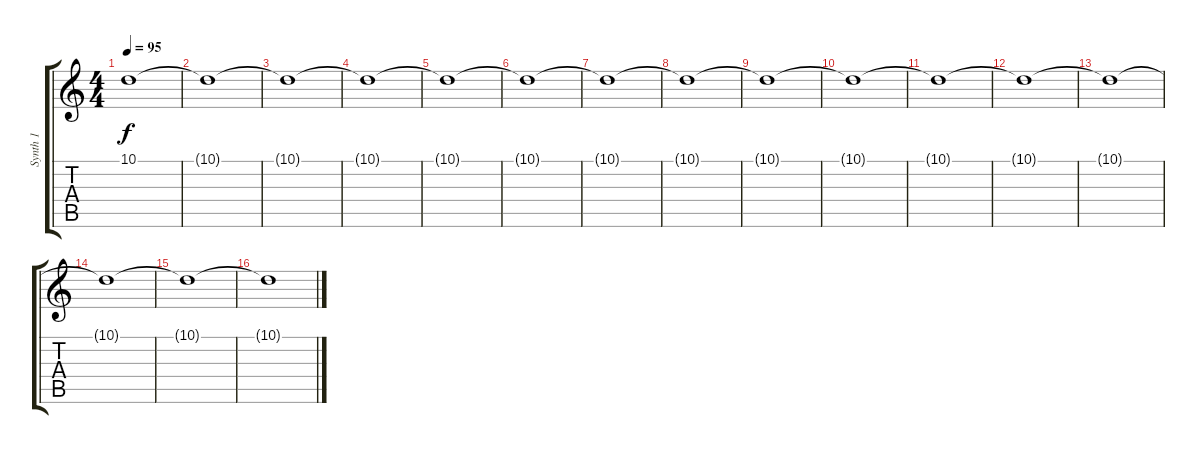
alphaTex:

\track ("Synth 1" "Synth 1") {instrument stringensemble2}
\staff {score tabs}
\tuning (E4 B3 G3 D3 A2 E2) {hide}
\ts (4 4)
\tempo 95
\clef g2
\ks c
10.1{t}.1{dy f} |
10.1{t}.1 |
10.1{t}.1 |
10.1{t}.1 |
10.1{t}.1 |
10.1{t}.1 |
10.1{t}.1 |
10.1{t}.1 |
10.1{t}.1 |
10.1{t}.1 |
10.1{t}.1 |
10.1{t}.1 |
10.1{t}.1 |
10.1{t}.1 |
10.1{t}.1 |
10.1{t}.1
